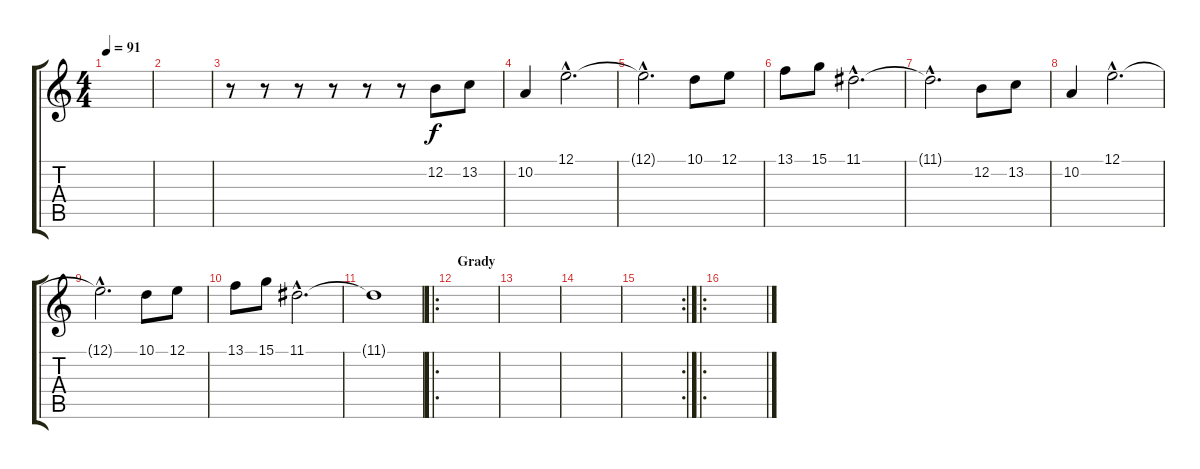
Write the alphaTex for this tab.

\track "" {instrument ocarina}
\staff {score tabs}
\tuning (E4 B3 G3 D3 A2 E2) {hide}
\ts (4 4)
\tempo 91
\clef g2
\ks c
|
|
r.8 r.8 r.8 r.8 r.8 r.8 12.2.8 13.2.8 |
10.2.4 12.1{hac}.2{d} |
12.1{hac t}.2{d} 10.1.8 12.1.8 |
13.1.8 15.1.8 11.1{hac}.2{d} |
11.1{hac t}.2{d} 12.2.8 13.2.8 |
10.2.4 12.1{hac}.2{d} |
12.1{hac t}.2{d} 10.1.8 12.1.8 |
13.1.8 15.1.8 11.1{hac}.2{d} |
11.1{t}.1 |
\ro
\section ("" "Grady")
|
|
|
\rc 2
|
\ro
